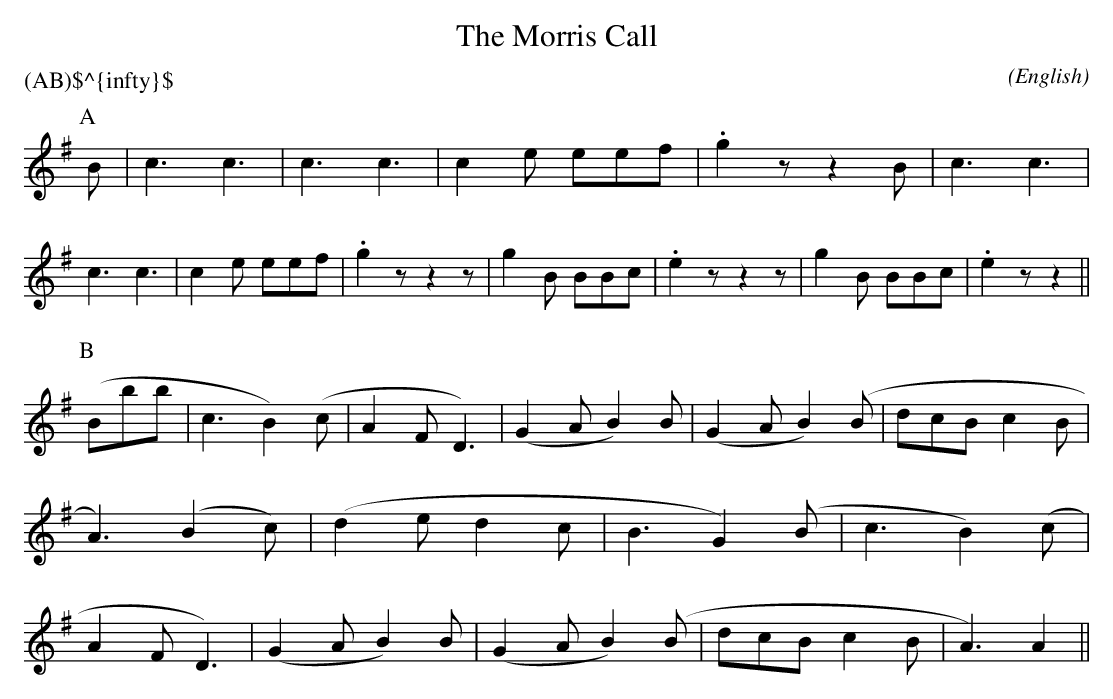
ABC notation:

X:1
T:The Morris Call
C:
O:English
P:(AB)$^{\infty}$
K:G
P:A
 B | c3   c3     |  c3   c3    |  c2 e eef   | .g2 z z2  \
 B | c3   c3     |  c3   c3    |  c2 e eef   | .g2 z z2  \
 z | g2 B BBc    | .e2 z z2 z  |  g2 B BBc   | .e2 z z2  ||
P:B
(Bbb | c3   B2) (c |  A2 F D3)   | (G2 A B2) B | (G2 A B2) \
(B | dcB  c2   B |  A3) (B2 c) | (d2 e d2  c |  B3   G2) \
(B | c3   B2) (c |  A2 F D3)   | (G2 A B2) B | (G2 A B2) \
(B | dcB  c2   B |  A3)  A2    ||
